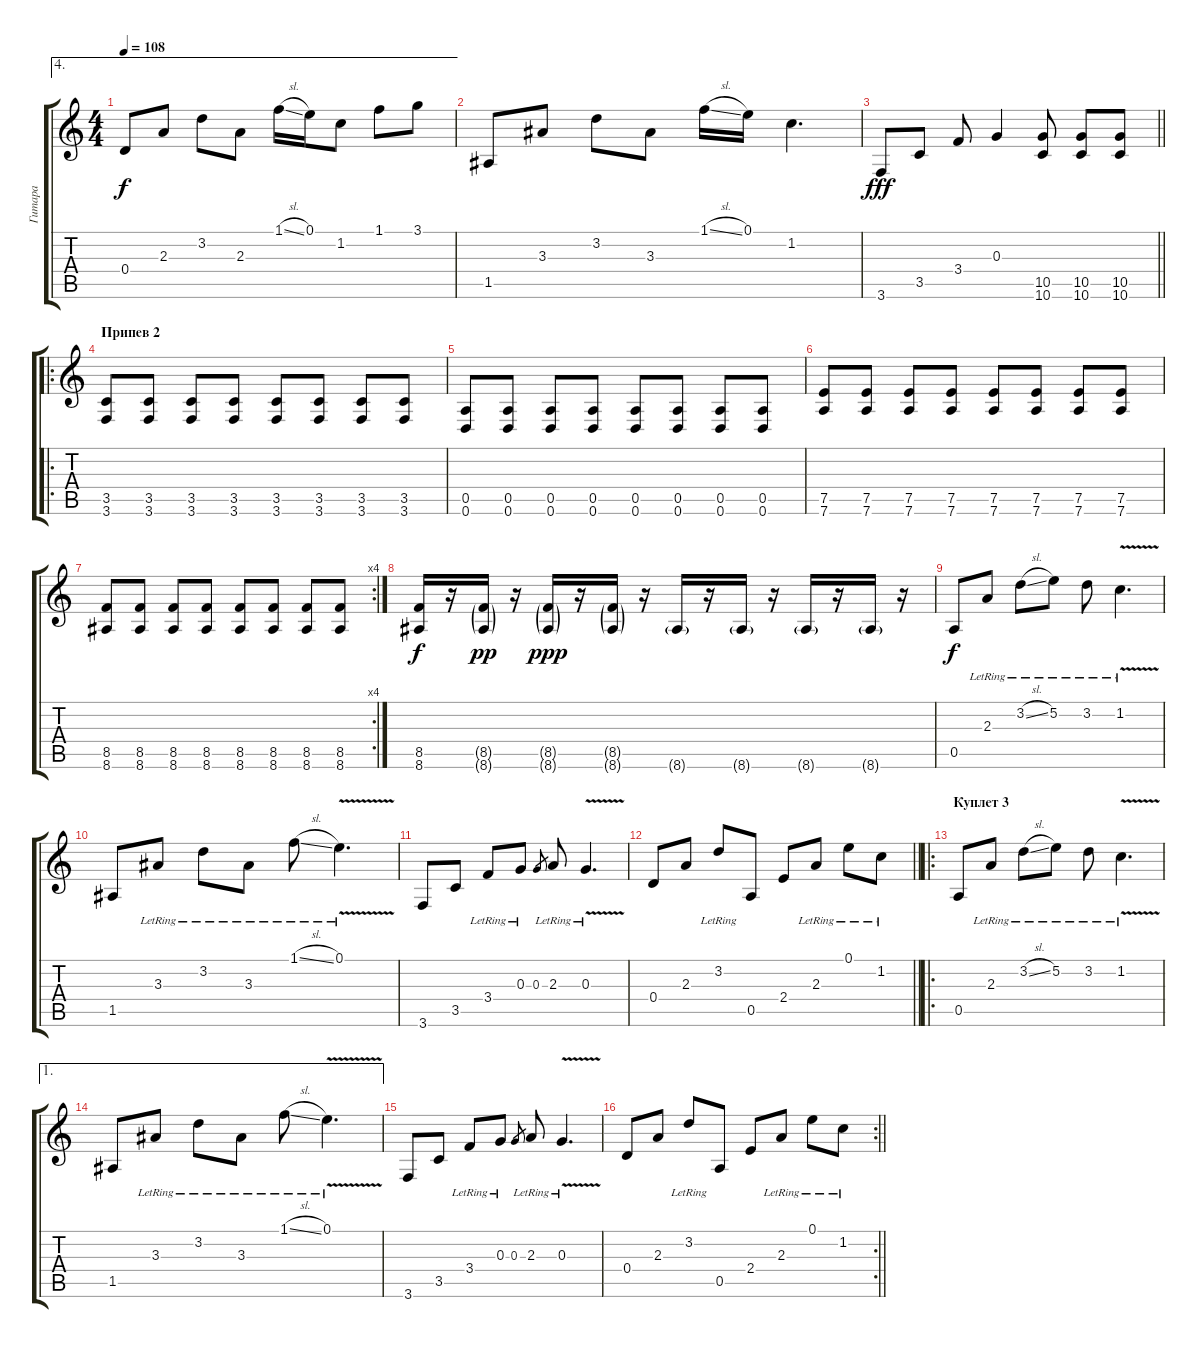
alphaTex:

\track ("Гитара" "Гитара") {instrument electricguitarjazz}
\staff {score tabs}
\tuning (E4 B3 G3 D3 A2 D2) {hide}
\ae 4
\ts (4 4)
\tempo 108
\clef g2
\ks c
0.4.8{dy f} 2.3.8 3.2.8 2.3.8 1.1{sl}.16 0.1.16 1.2.8 1.1.8 3.1.8 |
1.5.8 3.3.8 3.2.8 3.3.8 1.1{sl}.16 0.1.16 1.2.4{d} |
\barLineRight lightlight
3.6.8{dy fff} 3.5.8 3.4.8 0.3.4 (10.5 10.6).8{volume 11 instrument overdrivenguitar} (10.5 10.6).8 (10.5 10.6).8 |
\ro
\section ("" "Припев 2")
(3.5 3.6).8 (3.5 3.6).8 (3.5 3.6).8 (3.5 3.6).8 (3.5 3.6).8 (3.5 3.6).8 (3.5 3.6).8 (3.5 3.6).8 |
(0.5 0.6).8 (0.5 0.6).8 (0.5 0.6).8 (0.5 0.6).8 (0.5 0.6).8 (0.5 0.6).8 (0.5 0.6).8 (0.5 0.6).8 |
(7.5 7.6).8 (7.5 7.6).8 (7.5 7.6).8 (7.5 7.6).8 (7.5 7.6).8 (7.5 7.6).8 (7.5 7.6).8 (7.5 7.6).8 |
\rc 4
(8.5 8.6).8 (8.5 8.6).8 (8.5 8.6).8 (8.5 8.6).8 (8.5 8.6).8 (8.5 8.6).8 (8.5 8.6).8 (8.5 8.6).8 |
(8.5 8.6).16{dy f} r.16 (8.5{g} 8.6{g}).16{dy pp} r.16 (8.5{g} 8.6{g}).16{dy ppp volume 9} r.16 (8.5{g} 8.6{g}).16{volume 7} r.16 8.6{g}.16{volume 3} r.16 8.6{g}.16{volume 2} r.16 8.6{g}.16{volume 1} r.16 8.6{g}.16{volume 0} r.16 |
0.5.8{dy f volume 3 instrument electricguitarjazz} 2.3{lr}.8 3.2{sl lr}.8 5.2{lr}.8 3.2{lr}.8 1.2{v lr}.4{d} |
1.5.8 3.3{lr}.8 3.2{lr}.8 3.3{lr}.8 1.1{sl lr}.8 0.1{v lr}.4{d} |
3.6.8 3.5.8 3.4{lr}.8 0.3{lr}.8 0.3.8{gr} 2.3{lr}.8 0.3{v lr}.4{d} |
\barLineRight lightlight
0.4.8 2.3.8 3.2{lr}.8 0.5.8 2.4.8 2.3{lr}.8 0.1{lr}.8 1.2{lr}.8 |
\ro
\section ("" "Куплет 3")
0.5.8 2.3{lr}.8 3.2{sl lr}.8 5.2{lr}.8 3.2{lr}.8 1.2{v lr}.4{d} |
\ae 1
1.5.8 3.3{lr}.8 3.2{lr}.8 3.3{lr}.8 1.1{sl lr}.8 0.1{v lr}.4{d} |
3.6.8 3.5.8 3.4{lr}.8 0.3{lr}.8 0.3.8{gr} 2.3{lr}.8 0.3{v lr}.4{d} |
\rc 2
\barLineRight lightlight
0.4.8 2.3.8 3.2{lr}.8 0.5.8 2.4.8 2.3{lr}.8 0.1{lr}.8 1.2{lr}.8
